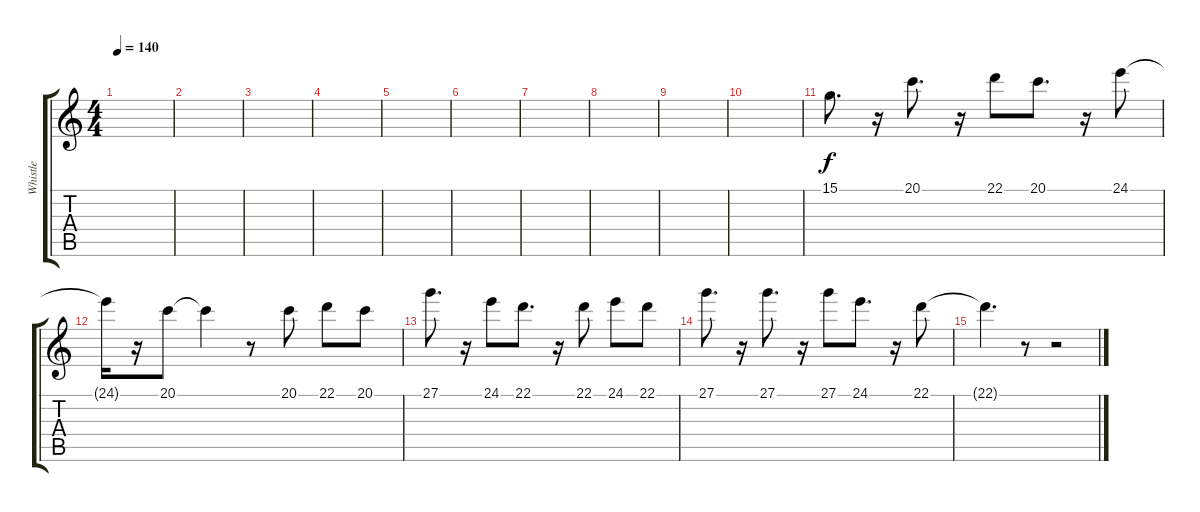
\track ("Whistle" "Whistle") {instrument pad1newage}
\staff {score tabs}
\tuning (E4 B3 G3 D3 A2 E2) {hide}
\ts (4 4)
\tempo 140
\clef g2
\ks c
|
|
|
|
|
|
|
|
|
|
15.1.8{d} r.16 20.1.8{d} r.16 22.1.8 20.1.8{d} r.16 24.1.8 |
24.1{t}.16 r.16 20.1.8 20.1{t}.4 r.8 20.1.8 22.1.8 20.1.8 |
27.1.8{d} r.16 24.1.8 22.1.8{d} r.16 22.1.8 24.1.8 22.1.8 |
27.1.8{d} r.16 27.1.8{d} r.16 27.1.8 24.1.8{d} r.16 22.1.8 |
22.1{t}.4{d} r.8 r.2
